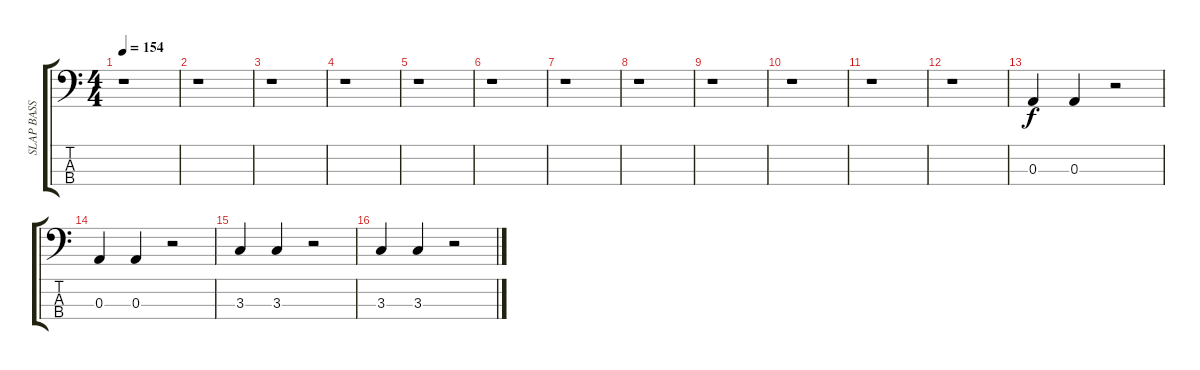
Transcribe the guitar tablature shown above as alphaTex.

\track ("SLAP BASS" "SLAP BASS") {instrument slapbass2}
\staff {score tabs}
\tuning (G2 D2 A1 E1) {hide}
\ts (4 4)
\tempo 154
\clef f4
\ks c
r.1{dy f instrument slapbass2} |
r.1 |
r.1 |
r.1 |
r.1 |
r.1 |
r.1 |
r.1 |
r.1 |
r.1 |
r.1 |
r.1 |
0.3.4 0.3.4 r.2 |
0.3.4 0.3.4 r.2 |
3.3.4 3.3.4 r.2 |
3.3.4 3.3.4 r.2
